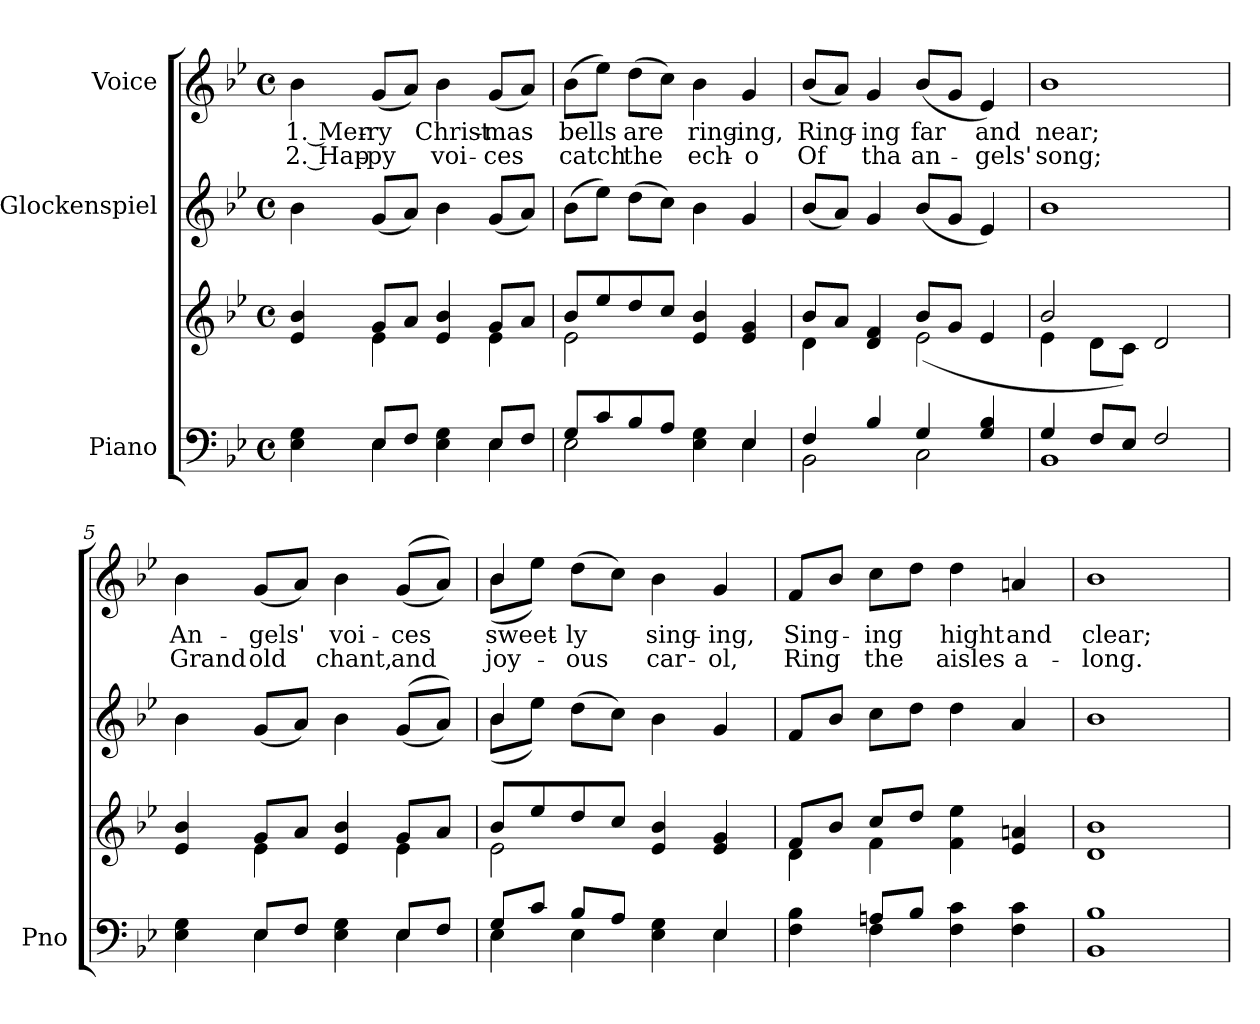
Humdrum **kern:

**kern	**kern	**kern	**kern	**text	**text
*part3	*part3	*part2	*part1	*part1	*part1
*staff4	*staff3	*staff2	*staff1	*staff1	*staff1
*I"Piano	*	*I"Glockenspiel	*I"Voice	*	*
*I'Pno	*	*	*	*	*
*clefF4	*clefG2	*clefG2	*clefG2	*	*
*	*	*ITrd-14c-24	*	*	*
*k[b-e-]	*k[b-e-]	*k[b-e-]	*k[b-e-]	*	*
*M4/4	*M4/4	*M4/4	*M4/4	*	*
*met(c)	*met(c)	*met(c)	*met(c)	*	*
*MM110	*MM110	*MM110	*MM110	*	*
=1	=1	=1	=1	=1	=1
*^	*^	*	*	*	*
!	!	!	!	!	!	!LO:LY:b	!LO:LY:b
4E-\ 4G\	4ryy	4e-/ 4b-/	4ryy	4bbb-\	4b-\	1. Mer-	2. Hap-
!	!	!	!	!	!	!LO:LY:b	!LO:LY:b
8E-/L	4E-\	8g/L	4e-\	(<8ggg/L	(<8g/L	ry	py
8F/J	.	8a/J	.	8aaa/J)	8a/J)	.	.
!	!	!	!	!	!	!LO:LY:b	!LO:LY:b
4E-\ 4G\	4ryy	4e-/ 4b-/	4ryy	4bbb-\	4b-\	Christ-	voi-
!	!	!	!	!	!	!LO:LY:b	!LO:LY:b
8E-/L	4E-\	8g/L	4e-\	(<8ggg/L	(<8g/L	mas	ces
8F/J	.	8a/J	.	8aaa/J)	8a/J)	.	.
=2	=2	=2	=2	=2	=2	=2	=2
!	!	!	!	!	!	!LO:LY:b	!LO:LY:b
8G/L	2E-\	8b-/L	2e-\	(>8bbb-\L	(>8b-\L	bells	catch
8c/	.	8ee-/	.	8eeee-\J)	8ee-\J)	.	.
!	!	!	!	!	!	!LO:LY:b	!LO:LY:b
8B-/	.	8dd/	.	(>8dddd\L	(>8dd\L	are	the
8A/J	.	8cc/J	.	8cccc\J)	8cc\J)	.	.
!	!	!	!	!	!	!LO:LY:b	!LO:LY:b
4E-\ 4G\	4ryy	4e-/ 4b-/	2ryy	4bbb-\	4b-\	ring-	ech-
!	!	!	!	!	!	!LO:LY:b	!LO:LY:b
4E-/	4E-\	4e-/ 4g/	.	4ggg/	4g/	ing,	o
=3	=3	=3	=3	=3	=3	=3	=3
!	!	!	!	!	!	!LO:LY:b	!LO:LY:b
4F/	2BB-\	8b-/L	4d\	(>8bbb-/L	(<8b-/L	Ring-	Of
.	.	8a/J	.	8aaa/J)	8a/J)	.	.
!	!	!	!	!	!	!LO:LY:b	!LO:LY:b
4B-/	.	4d/ 4f/	4ryy	4ggg/	4g/	ing	tha
!	!	!	!	!	!	!LO:LY:b	!LO:LY:b
4G/	2C\	8b-/L	(>2e-\	(>8bbb-/L	(<8b-/L	far	an-
.	.	8g/J	.	8ggg/J	8g/J	.	.
!	!	!	!	!	!	!LO:LY:b	!LO:LY:b
4G/ 4B-/	.	(4e-/	.	4eee-/)	4e-/)	and	gels'
=4	=4	=4	=4	=4	=4	=4	=4
!	!	!	!	!	!	!LO:LY:b	!LO:LY:b
4G/	1BB-	2b-/	4e-\	1bbb-	1b-	near;	song;
8F/L	.	.	8d\L	.	.	.	.
8E-/J	.	.	8c\J)	.	.	.	.
2F/	.	2d/	2ryy	.	.	.	.
!!LO:LB:g=z
=5	=5	=5	=5	=5	=5	=5	=5
!	!	!	!	!	!	!LO:LY:b	!LO:LY:b
4E-\ 4G\	4ryy	4e-/ 4b-/	4ryy	4bbb-\	4b-\	An-	Grand
!	!	!	!	!	!	!LO:LY:b	!LO:LY:b
8E-/L	4E-\	8g/L	4e-\	(<8ggg/L	(<8g/L	gels'	old
8F/J	.	8a/J	.	8aaa/J)	8a/J)	.	.
!	!	!	!	!	!	!LO:LY:b	!LO:LY:b
4E-\ 4G\	4ryy	4e-/ 4b-/	4ryy	4bbb-\	4b-\	voi-	chant,
!	!	!	!	!	!	!LO:LY:b	!LO:LY:b
8E-/L	4E-\	8g/L	4e-\	(<(<8ggg/L	(<(<8g/L	ces	and
8F/J	.	8a/J	.	8aaa/J))	8a/J))	.	.
=6	=6	=6	=6	=6	=6	=6	=6
*	*	*	*	*^	*	*	*
!	!	!	!	!	!	!	!LO:LY:b	!LO:LY:b
*	*	*	*	*	*	*^	*	*
8G/L	4E-\	8b-/L	2e-\	4bbb-/	(<8bbb-\L	4b-/	(<8b-\L	sweet-	joy-
8c/J	.	8ee-/	.	.	8eeee-\J)	.	8ee-\J)	.	.
!	!	!	!	!	!	!	!	!LO:LY:b	!LO:LY:b
8B-/L	4E-\	8dd/	.	(>8dddd\L	2.ryy	(>8dd\L	2.ryy	ly	ous
8A/J	.	8cc/J	.	8cccc\J)	.	8cc\J)	.	.	.
!	!	!	!	!	!	!	!	!LO:LY:b	!LO:LY:b
4E-\ 4G\	4ryy	4e-/ 4b-/	2ryy	4bbb-\	.	4b-\	.	sing-	car-
!	!	!	!	!	!	!	!	!LO:LY:b	!LO:LY:b
4E-/	4E-\	4e-/ 4g/	.	4ggg/	.	4g/	.	ing,	ol,
*	*	*	*	*v	*v	*	*	*	*
*	*	*	*	*	*v	*v	*	*
=7	=7	=7	=7	=7	=7	=7	=7
!	!	!	!	!	!	!LO:LY:b	!LO:LY:b
4F\ 4B-\	4ryy	8f/L	4d\	8fff/L	8f/L	Sing-	Ring
.	.	8b-/J	.	8bbb-/J	8b-/J	.	.
!	!	!	!	!	!	!LO:LY:b	!LO:LY:b
8An/L	4F\	8cc/L	4f\	8cccc\L	8cc\L	ing	the
8B-/J	.	8dd/J	.	8dddd\J	8dd\J	.	.
!	!	!	!	!	!	!LO:LY:b	!LO:LY:b
4F\ 4c\	2ryy	4f\ 4ee-\	2ryy	4dddd\	4dd\	hight	aisles
!	!	!	!	!	!	!LO:LY:b	!LO:LY:b
4F\ 4c\	.	4e-/ 4an/	.	4aaa/	4an/	and	a-
*v	*v	*	*	*	*	*	*
*	*v	*v	*	*	*	*
=8	=8	=8	=8	=8	=8
!	!	!	!	!LO:LY:b	!LO:LY:b
1BB- 1B-	1d 1b-	1bbb-	1b-	clear;	long.
=	=	=	=	=	=
*-	*-	*-	*-	*-	*-
